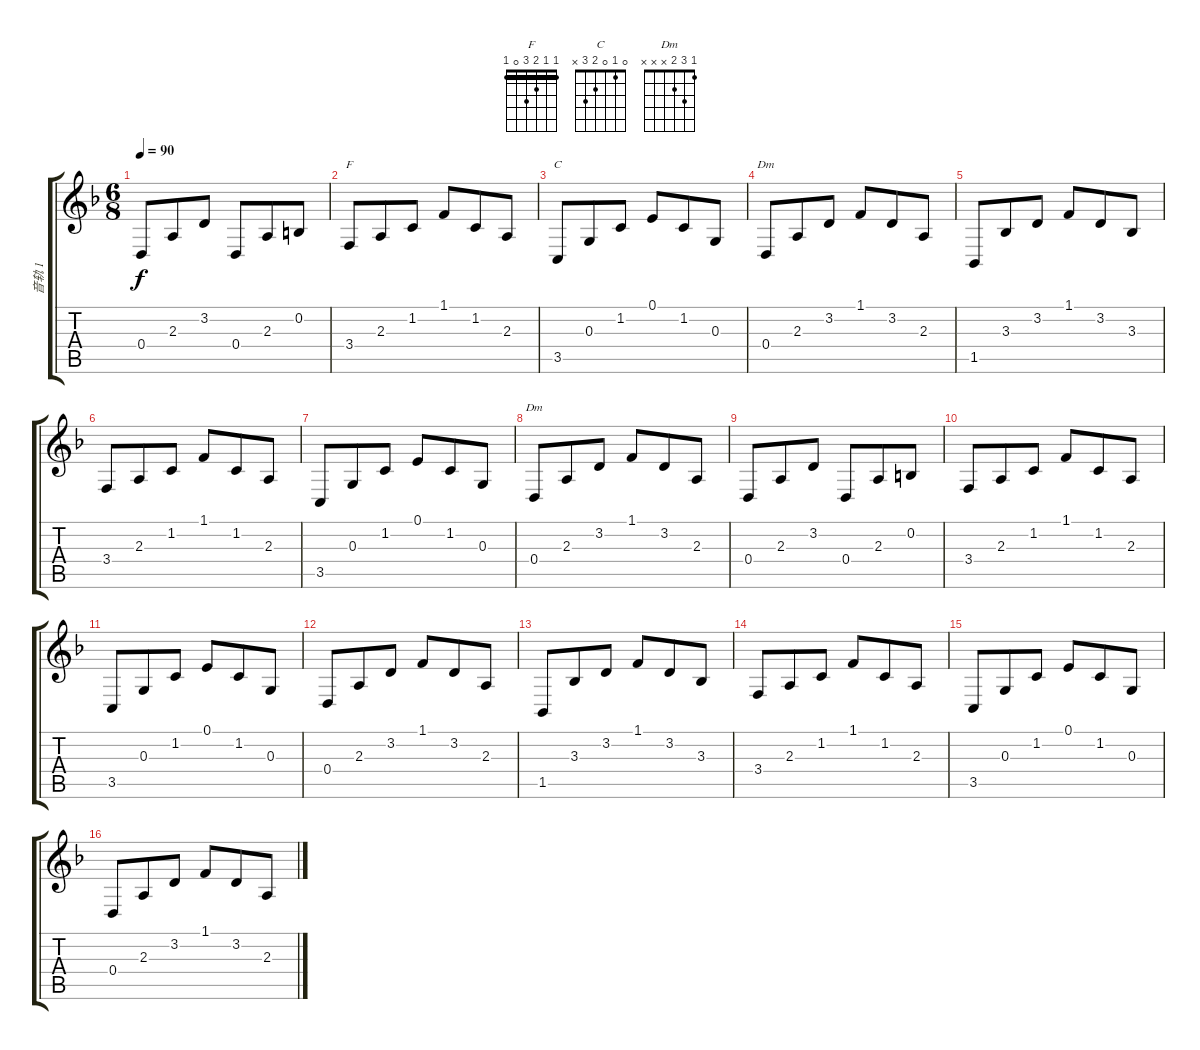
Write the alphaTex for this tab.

\track ("音轨 1" "音轨 1") {instrument brightacousticpiano}
\staff {score tabs}
\tuning (E4 B3 G3 D3 A2 E2) {hide}
\chord ("F" 1 1 2 3 0 1) {barre 1}
\chord ("C" 0 1 0 2 3 x)
\chord ("Dm" 1 3 2 0 x x)
\chord ("Dm" 1 3 2 x x x)
\ts (6 8)
\tempo 90
\clef g2
\ks dminor
0.4.8{dy f} 2.3.8 3.2.8 0.4.8 2.3.8 0.2.8 |
3.4.8{ch "F"} 2.3.8 1.2.8 1.1.8 1.2.8 2.3.8 |
3.5.8{ch "C"} 0.3.8 1.2.8 0.1.8 1.2.8 0.3.8 |
0.4.8{ch "Dm"} 2.3.8 3.2.8 1.1.8 3.2.8 2.3.8 |
1.5.8 3.3.8 3.2.8 1.1.8 3.2.8 3.3.8 |
3.4.8 2.3.8 1.2.8 1.1.8 1.2.8 2.3.8 |
3.5.8 0.3.8 1.2.8 0.1.8 1.2.8 0.3.8 |
0.4.8{ch "Dm"} 2.3.8 3.2.8 1.1.8 3.2.8 2.3.8 |
0.4.8 2.3.8 3.2.8 0.4.8 2.3.8 0.2.8 |
3.4.8 2.3.8 1.2.8 1.1.8 1.2.8 2.3.8 |
3.5.8 0.3.8 1.2.8 0.1.8 1.2.8 0.3.8 |
0.4.8 2.3.8 3.2.8 1.1.8 3.2.8 2.3.8 |
1.5.8 3.3.8 3.2.8 1.1.8 3.2.8 3.3.8 |
3.4.8 2.3.8 1.2.8 1.1.8 1.2.8 2.3.8 |
3.5.8 0.3.8 1.2.8 0.1.8 1.2.8 0.3.8 |
0.4.8 2.3.8 3.2.8 1.1.8 3.2.8 2.3.8
